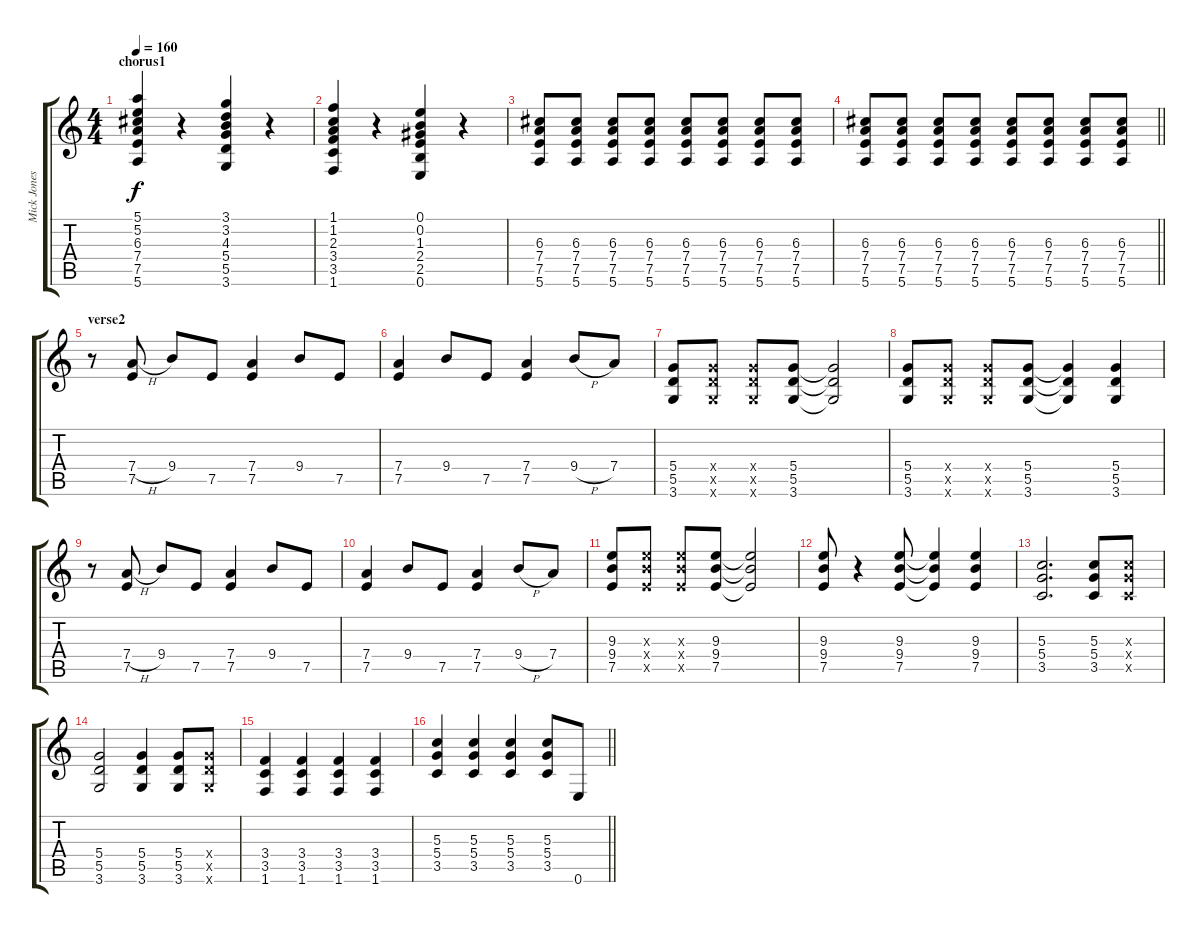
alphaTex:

\track ("Mick Jones" "Mick Jones") {instrument overdrivenguitar}
\staff {score tabs}
\tuning (E4 B3 G3 D3 A2 E2) {hide}
\ts (4 4)
\section ("" "chorus1")
\tempo 160
\clef g2
\ks c
(5.1 5.2 6.3 7.4 7.5 5.6).4{dy f} r.4 (3.1 3.2 4.3 5.4 5.5 3.6).4 r.4 |
(1.1 1.2 2.3 3.4 3.5 1.6).4 r.4 (0.1 0.2 1.3 2.4 2.5 0.6).4 r.4 |
(6.3 7.4 7.5 5.6).8 (6.3 7.4 7.5 5.6).8 (6.3 7.4 7.5 5.6).8 (6.3 7.4 7.5 5.6).8 (6.3 7.4 7.5 5.6).8 (6.3 7.4 7.5 5.6).8 (6.3 7.4 7.5 5.6).8 (6.3 7.4 7.5 5.6).8 |
\barLineRight lightlight
(6.3 7.4 7.5 5.6).8 (6.3 7.4 7.5 5.6).8 (6.3 7.4 7.5 5.6).8 (6.3 7.4 7.5 5.6).8 (6.3 7.4 7.5 5.6).8 (6.3 7.4 7.5 5.6).8 (6.3 7.4 7.5 5.6).8 (6.3 7.4 7.5 5.6).8 |
\section ("" "verse2")
r.8 (7.4{h} 7.5).8 9.4.8 7.5.8 (7.4 7.5).4 9.4.8 7.5.8 |
(7.4 7.5).4 9.4.8 7.5.8 (7.4 7.5).4 9.4{h}.8 7.4.8 |
(5.4 5.5 3.6).8 (5.4{x} 5.5{x} 3.6{x}).8 (5.4{x} 5.5{x} 3.6{x}).8 (5.4 5.5 3.6).8 (5.4{t} 5.5{t} 3.6{t}).2 |
(5.4 5.5 3.6).8 (5.4{x} 5.5{x} 3.6{x}).8 (5.4{x} 5.5{x} 3.6{x}).8 (5.4 5.5 3.6).8 (5.4{t} 5.5{t} 3.6{t}).4 (5.4 5.5 3.6).4 |
r.8 (7.4{h} 7.5).8 9.4.8 7.5.8 (7.4 7.5).4 9.4.8 7.5.8 |
(7.4 7.5).4 9.4.8 7.5.8 (7.4 7.5).4 9.4{h}.8 7.4.8 |
(9.3 9.4 7.5).8 (9.3{x} 9.4{x} 7.5{x}).8 (9.3{x} 9.4{x} 7.5{x}).8 (9.3 9.4 7.5).8 (9.3{t} 9.4{t} 7.5{t}).2 |
(9.3 9.4 7.5).8 r.4 (9.3 9.4 7.5).8 (9.3{t} 9.4{t} 7.5{t}).4 (9.3 9.4 7.5).4 |
(5.3 5.4 3.5).2{d} (5.3 5.4 3.5).8 (5.3{x} 5.4{x} 3.5{x}).8 |
(5.4 5.5 3.6).2 (5.4 5.5 3.6).4 (5.4 5.5 3.6).8 (5.4{x} 5.5{x} 3.6{x}).8 |
(3.4 3.5 1.6).4 (3.4 3.5 1.6).4 (3.4 3.5 1.6).4 (3.4 3.5 1.6).4 |
\barLineRight lightlight
(5.3 5.4 3.5).4 (5.3 5.4 3.5).4 (5.3 5.4 3.5).4 (5.3 5.4 3.5).8 0.6.8
